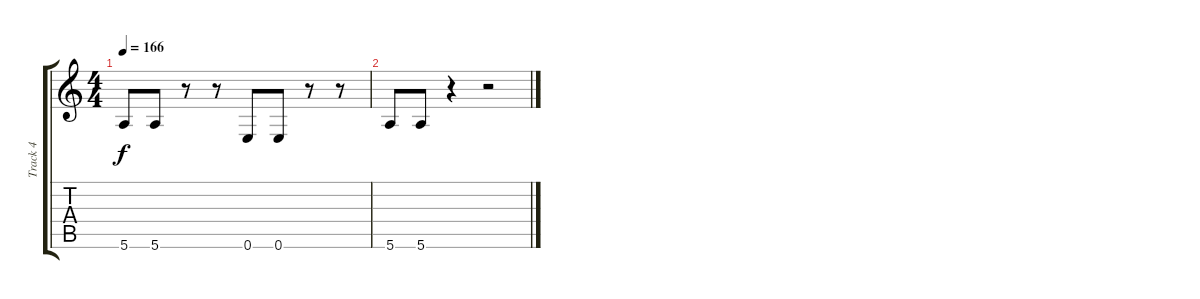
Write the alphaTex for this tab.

\track ("Track 4" "Track 4") {instrument overdrivenguitar}
\staff {score tabs}
\tuning (E4 B3 G3 D3 A2 E2) {hide}
\ts (4 4)
\tempo 166
\clef g2
\ks c
5.6.8{dy f} 5.6.8 r.8 r.8 0.6.8 0.6.8 r.8 r.8 |
5.6.8 5.6.8 r.4 r.2
